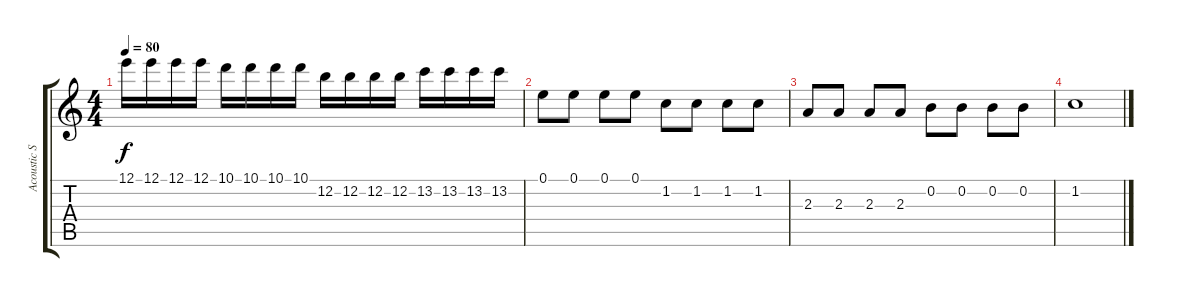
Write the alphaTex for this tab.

\track ("Acoustic Solo" "Acoustic S") {instrument acousticguitarsteel}
\staff {score tabs}
\tuning (E4 B3 G3 D3 A2 E2) {hide}
\ts (4 4)
\tempo 80
\clef g2
\ks c
12.1.16{dy f} 12.1.16 12.1.16 12.1.16 10.1.16 10.1.16 10.1.16 10.1.16 12.2.16 12.2.16 12.2.16 12.2.16 13.2.16 13.2.16 13.2.16 13.2.16 |
0.1.8 0.1.8 0.1.8 0.1.8 1.2.8 1.2.8 1.2.8 1.2.8 |
2.3.8 2.3.8 2.3.8 2.3.8 0.2.8 0.2.8 0.2.8 0.2.8 |
1.2.1
